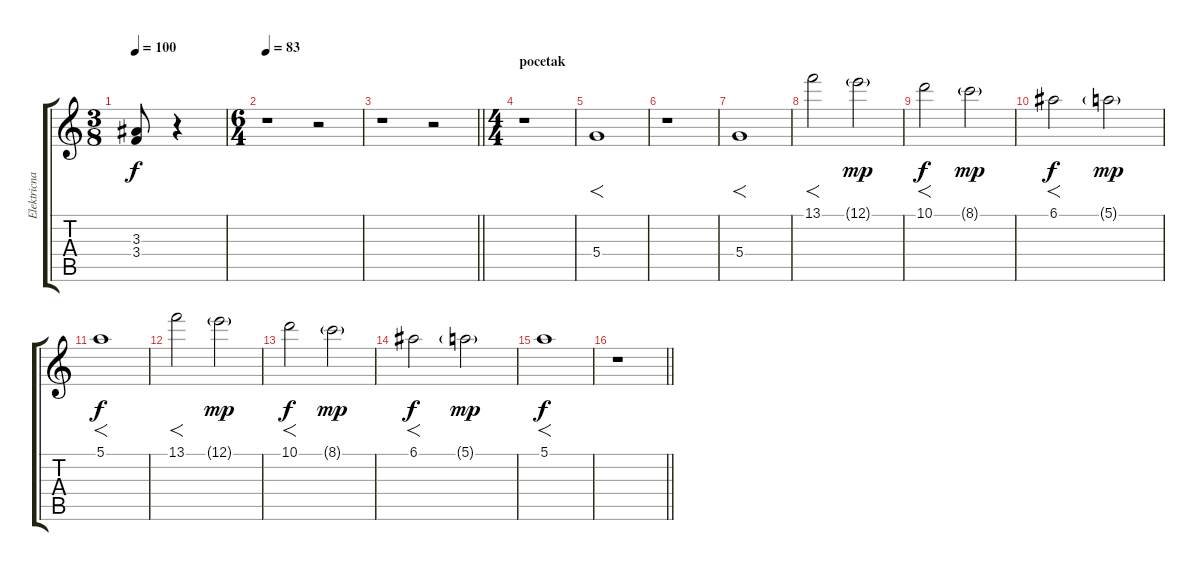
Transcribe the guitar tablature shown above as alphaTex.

\track ("Elektricna gitara" "Elektricna") {instrument overdrivenguitar}
\staff {score tabs}
\tuning (E4 B3 G3 D3 A2 E2) {hide}
\ts (3 8)
\tempo 100
\clef g2
\ks c
(3.3{t} 3.4{t}).8{dy f} r.4 |
\ts (6 4)
\tempo 83
r.1 r.2 |
\barLineRight lightlight
r.1 r.2 |
\ts (4 4)
\section ("" "pocetak")
r.1 |
5.4.1{f volume 6} |
r.1 |
5.4.1{f} |
13.1.2{f volume 6} 12.1{g}.2{dy mp} |
10.1.2{f dy f} 8.1{g}.2{dy mp} |
6.1.2{f dy f} 5.1{g}.2{dy mp} |
5.1.1{f dy f} |
13.1.2{f volume 6} 12.1{g}.2{dy mp} |
10.1.2{f dy f} 8.1{g}.2{dy mp} |
6.1.2{f dy f} 5.1{g}.2{dy mp} |
5.1.1{f dy f} |
\barLineRight lightlight
r.1
